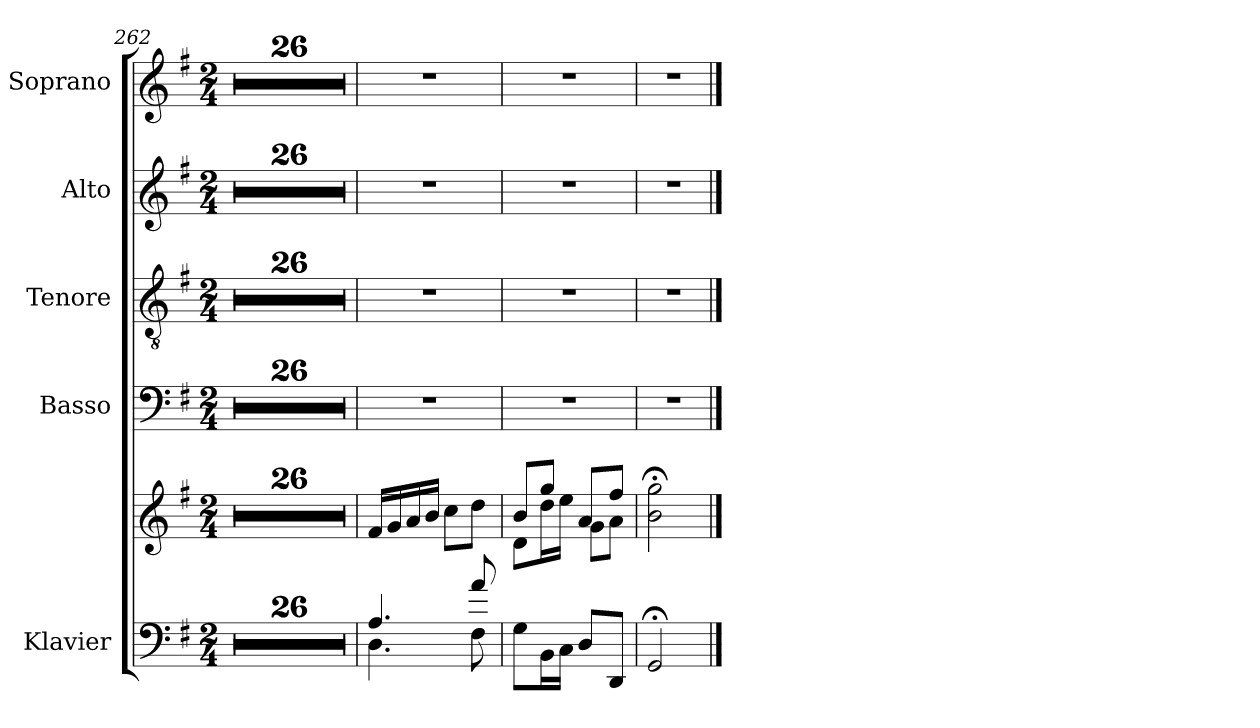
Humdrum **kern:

**kern	**kern	**kern	**kern	**kern	**kern
*part5	*part5	*part4	*part3	*part2	*part1
*staff6	*staff5	*staff4	*staff3	*staff2	*staff1
*I"Klavier	*	*I"Basso	*I"Tenore	*I"Alto	*I"Soprano
*clefF4	*clefG2	*clefF4	*clefGv2	*clefG2	*clefG2
*k[f#]	*k[f#]	*k[f#]	*k[f#]	*k[f#]	*k[f#]
*M2/4	*M2/4	*M2/4	*M2/4	*M2/4	*M2/4
=262	=262	=262	=262	=262	=262
2r	2r	2r	2r	2r	2r
=263	=263	=263	=263	=263	=263
2r	2r	2r	2r	2r	2r
=264	=264	=264	=264	=264	=264
2r	2r	2r	2r	2r	2r
=265	=265	=265	=265	=265	=265
2r	2r	2r	2r	2r	2r
=266	=266	=266	=266	=266	=266
2r	2r	2r	2r	2r	2r
=267	=267	=267	=267	=267	=267
2r	2r	2r	2r	2r	2r
=268	=268	=268	=268	=268	=268
2r	2r	2r	2r	2r	2r
=269	=269	=269	=269	=269	=269
2r	2r	2r	2r	2r	2r
=270	=270	=270	=270	=270	=270
2r	2r	2r	2r	2r	2r
=271	=271	=271	=271	=271	=271
2r	2r	2r	2r	2r	2r
=272	=272	=272	=272	=272	=272
2r	2r	2r	2r	2r	2r
=273	=273	=273	=273	=273	=273
2r	2r	2r	2r	2r	2r
=274	=274	=274	=274	=274	=274
2r	2r	2r	2r	2r	2r
=275	=275	=275	=275	=275	=275
2r	2r	2r	2r	2r	2r
=276	=276	=276	=276	=276	=276
2r	2r	2r	2r	2r	2r
=277	=277	=277	=277	=277	=277
2r	2r	2r	2r	2r	2r
=278	=278	=278	=278	=278	=278
2r	2r	2r	2r	2r	2r
=279	=279	=279	=279	=279	=279
2r	2r	2r	2r	2r	2r
=280	=280	=280	=280	=280	=280
2r	2r	2r	2r	2r	2r
=281	=281	=281	=281	=281	=281
2r	2r	2r	2r	2r	2r
=282	=282	=282	=282	=282	=282
2r	2r	2r	2r	2r	2r
=283	=283	=283	=283	=283	=283
2r	2r	2r	2r	2r	2r
=284	=284	=284	=284	=284	=284
2r	2r	2r	2r	2r	2r
=285	=285	=285	=285	=285	=285
2r	2r	2r	2r	2r	2r
=286	=286	=286	=286	=286	=286
2r	2r	2r	2r	2r	2r
=287	=287	=287	=287	=287	=287
2r	2r	2r	2r	2r	2r
=288	=288	=288	=288	=288	=288
*^	*	*	*	*	*
4.A/	4.D\	16f#/LL	2r	2r	2r	2r
.	.	16g/	.	.	.	.
.	.	16a/	.	.	.	.
.	.	16b/JJ	.	.	.	.
.	.	8cc\L	.	.	.	.
8a/	8F#\	8dd\J	.	.	.	.
*v	*v	*	*	*	*	*
=289	=289	=289	=289	=289	=289
*	*^	*	*	*	*
8G\L	8b/L	8d\L	2r	2r	2r	2r
16BB\L	8gg/J	16dd\L	.	.	.	.
16C\JJ	.	16ee\JJ	.	.	.	.
8D/L	8a/L	8g\L	.	.	.	.
8DD/J	8ff#/J	8a\J	.	.	.	.
*	*v	*v	*	*	*	*
=290	=290	=290	=290	=290	=290
2GG;</	2b\;< 2gg\;<	2r	2r	2r	2r
==	==	==	==	==	==
*-	*-	*-	*-	*-	*-
